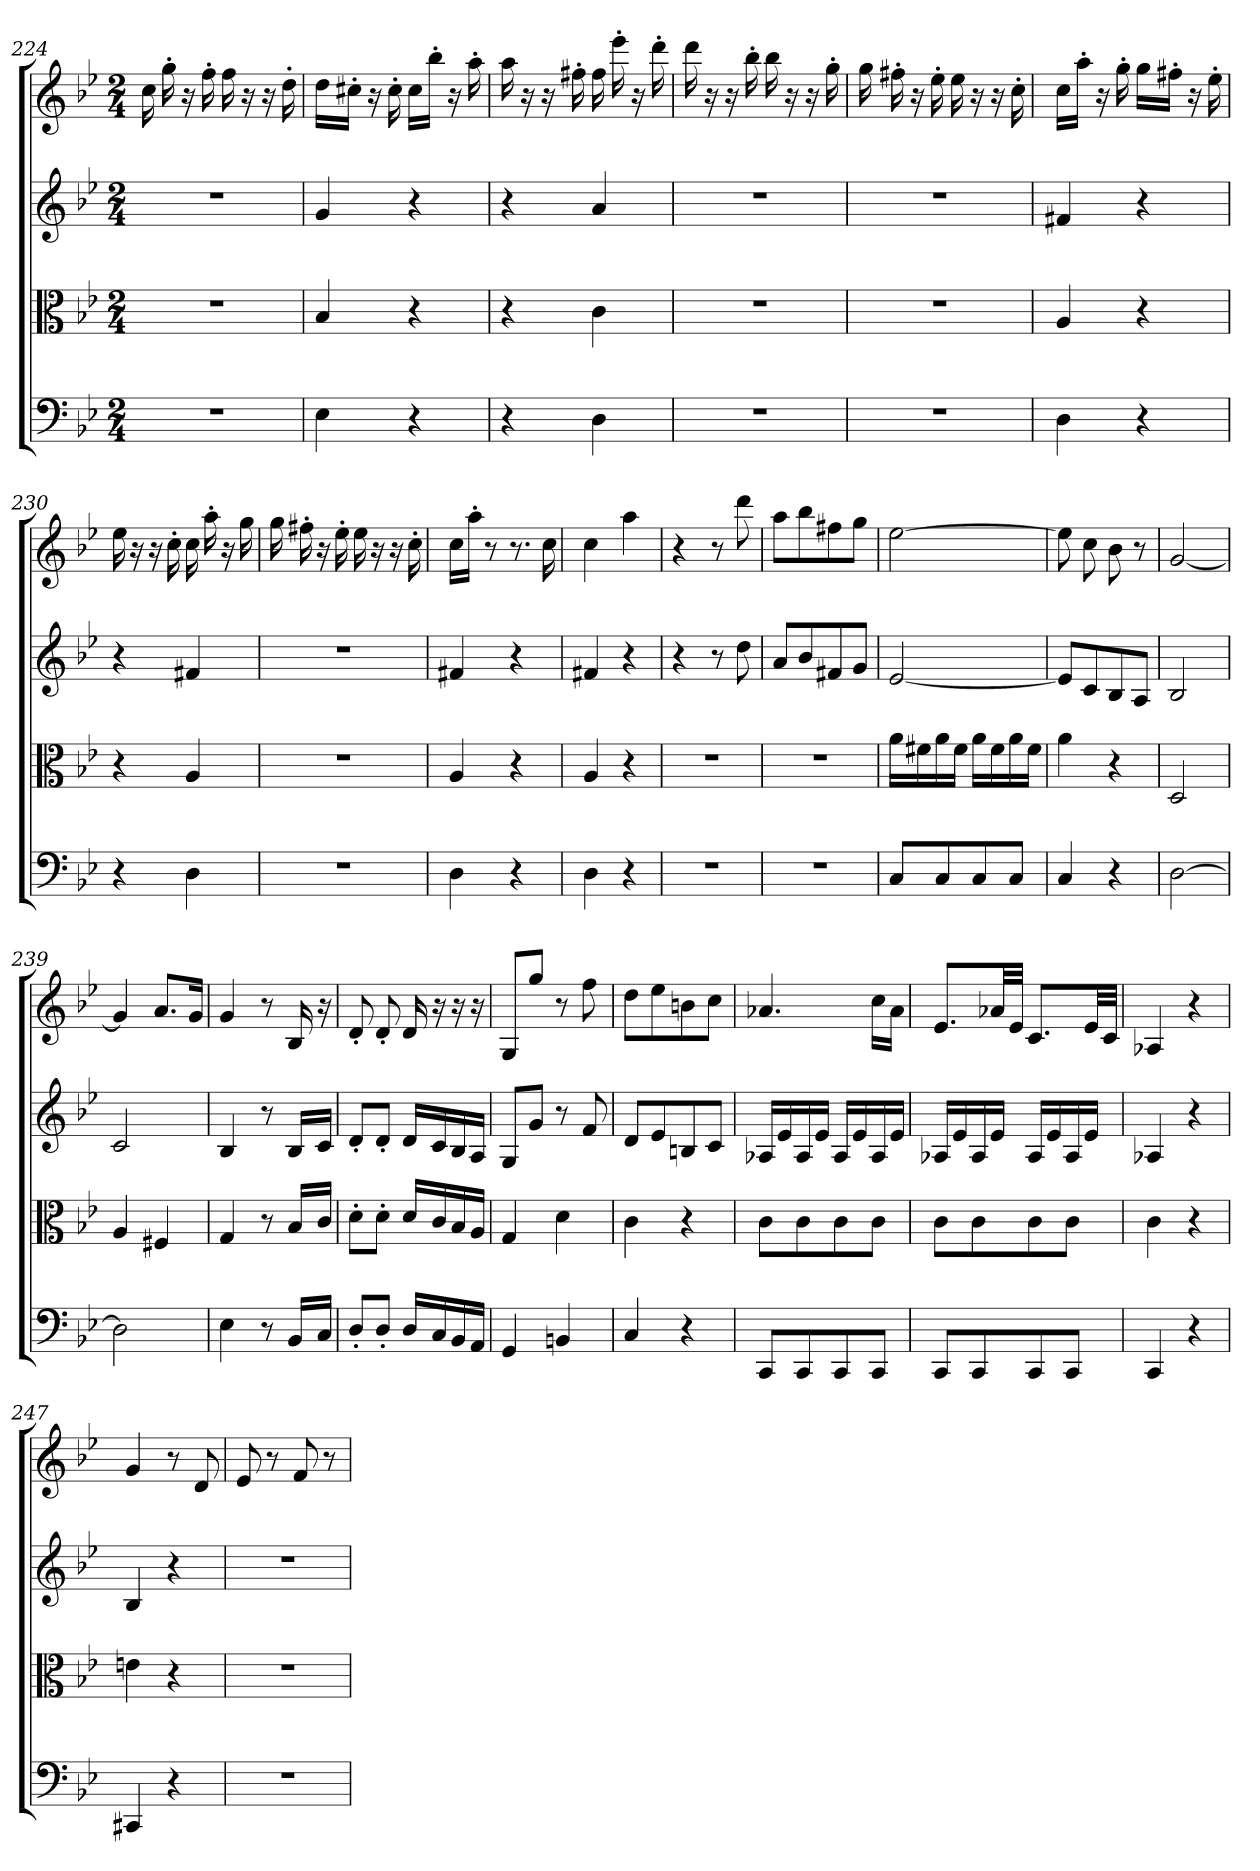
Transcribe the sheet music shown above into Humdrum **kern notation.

**kern	**kern	**kern	**kern
*part4	*part3	*part2	*part1
*staff4	*staff3	*staff2	*staff1
*clefF4	*clefC3	*clefG2	*clefG2
*k[b-e-]	*k[b-e-]	*k[b-e-]	*k[b-e-]
*g:	*g:	*g:	*g:
*M2/4	*M2/4	*M2/4	*M2/4
=224	=224	=224	=224
2r	2r	2r	16cc\
.	.	.	16gg'\
.	.	.	16r
.	.	.	16ff'\
.	.	.	16ff\
.	.	.	16r
.	.	.	16r
.	.	.	16dd'\
=225	=225	=225	=225
4E-\	4B-/	4g/	16dd\LL
.	.	.	16cc#X'\JJ
.	.	.	16r
.	.	.	16cc#'\
4r	4r	4r	16cc#\LL
.	.	.	16bb-'\JJ
.	.	.	16r
.	.	.	16aa'\
=226	=226	=226	=226
4r	4r	4r	16aa\
.	.	.	16r
.	.	.	16r
.	.	.	16ff#X'\
4D\	4c\	4a/	16ff#\
.	.	.	16eee-'\
.	.	.	16r
.	.	.	16ddd'\
=227	=227	=227	=227
2r	2r	2r	16ddd\
.	.	.	16r
.	.	.	16r
.	.	.	16bb-'\
.	.	.	16bb-\
.	.	.	16r
.	.	.	16r
.	.	.	16gg'\
=228	=228	=228	=228
2r	2r	2r	16gg\
.	.	.	16ff#X'\
.	.	.	16r
.	.	.	16ee-'\
.	.	.	16ee-\
.	.	.	16r
.	.	.	16r
.	.	.	16cc'\
=229	=229	=229	=229
4D\	4A/	4f#X/	16cc\LL
.	.	.	16aa'\JJ
.	.	.	16r
.	.	.	16gg'\
4r	4r	4r	16gg\LL
.	.	.	16ff#X'\JJ
.	.	.	16r
.	.	.	16ee-'\
=230	=230	=230	=230
4r	4r	4r	16ee-\
.	.	.	16r
.	.	.	16r
.	.	.	16cc'\
4D\	4A/	4f#X/	16cc\
.	.	.	16aa'\
.	.	.	16r
.	.	.	16gg\
=231	=231	=231	=231
2r	2r	2r	16gg\
.	.	.	16ff#X'\
.	.	.	16r
.	.	.	16ee-'\
.	.	.	16ee-\
.	.	.	16r
.	.	.	16r
.	.	.	16cc'\
=232	=232	=232	=232
4D\	4A/	4f#X/	16cc\LL
.	.	.	16aa'\JJ
.	.	.	8r
4r	4r	4r	8.r
.	.	.	16cc\
=233	=233	=233	=233
4D\	4A/	4f#X/	4cc\
4r	4r	4r	4aa\
=234	=234	=234	=234
2r	2r	4r	4r
.	.	8r	8r
.	.	8dd\	8ddd\
=235	=235	=235	=235
2r	2r	8a/L	8aa\L
.	.	8b-/	8bb-\
.	.	8f#X/	8ff#X\
.	.	8g/J	8gg\J
=236	=236	=236	=236
8C/L	16a\LL	[2e-/	[2ee-\
.	16f#X\	.	.
8C/	16a\	.	.
.	16f#\JJ	.	.
8C/	16a\LL	.	.
.	16f#\	.	.
8C/J	16a\	.	.
.	16f#\JJ	.	.
=237	=237	=237	=237
4C/	4a\	8e-/L]	8ee-\]
.	.	8c/	8cc\
4r	4r	8B-/	8b-\
.	.	8A/J	8r
=238	=238	=238	=238
[2D\	2D/	2B-/	[2g/
=239	=239	=239	=239
2D\]	4A/	2c/	4g/]
.	4F#X/	.	8.a/L
.	.	.	16g/Jk
=240	=240	=240	=240
4E-\	4G/	4B-/	4g/
8r	8r	8r	8r
16BB-/LL	16B-/LL	16B-/LL	16B-/
16C/JJ	16c/JJ	16c/JJ	16r
=241	=241	=241	=241
8D'/L	8d'\L	8d'/L	8d'/
8D'/J	8d'\J	8d'/J	8d'/
16D/LL	16d/LL	16d/LL	16d/
16C/	16c/	16c/	16r
16BB-/	16B-/	16B-/	16r
16AA/JJ	16A/JJ	16A/JJ	16r
=242	=242	=242	=242
4GG/	4G/	8G/L	8G/L
.	.	8g/J	8gg/J
4BBn/	4d\	8r	8r
.	.	8f/	8ff\
=243	=243	=243	=243
4C/	4c\	8d/L	8dd\L
.	.	8e-/	8ee-\
4r	4r	8Bn/	8bn\
.	.	8c/J	8cc\J
=244	=244	=244	=244
8CC/L	8c\L	16A-X/LL	4.a-X/
.	.	16e-/	.
8CC/	8c\	16A-/	.
.	.	16e-/JJ	.
8CC/	8c\	16A-/LL	.
.	.	16e-/	.
8CC/J	8c\J	16A-/	16cc\LL
.	.	16e-/JJ	16a-\JJ
=245	=245	=245	=245
8CC/L	8c\L	16A-X/LL	8.e-/L
.	.	16e-/	.
8CC/	8c\	16A-/	.
.	.	16e-/JJ	32a-X/LL
.	.	.	32e-/JJJ
8CC/	8c\	16A-/LL	8.c/L
.	.	16e-/	.
8CC/J	8c\J	16A-/	.
.	.	16e-/JJ	32e-/LL
.	.	.	32c/JJJ
=246	=246	=246	=246
4CC/	4c\	4A-X/	4A-X/
4r	4r	4r	4r
=247	=247	=247	=247
4CC#X/	4en\	4B-/	4g/
4r	4r	4r	8r
.	.	.	8d/
=248	=248	=248	=248
2r	2r	2r	8e-/
.	.	.	8r
.	.	.	8f/
.	.	.	8r
=	=	=	=
*-	*-	*-	*-
